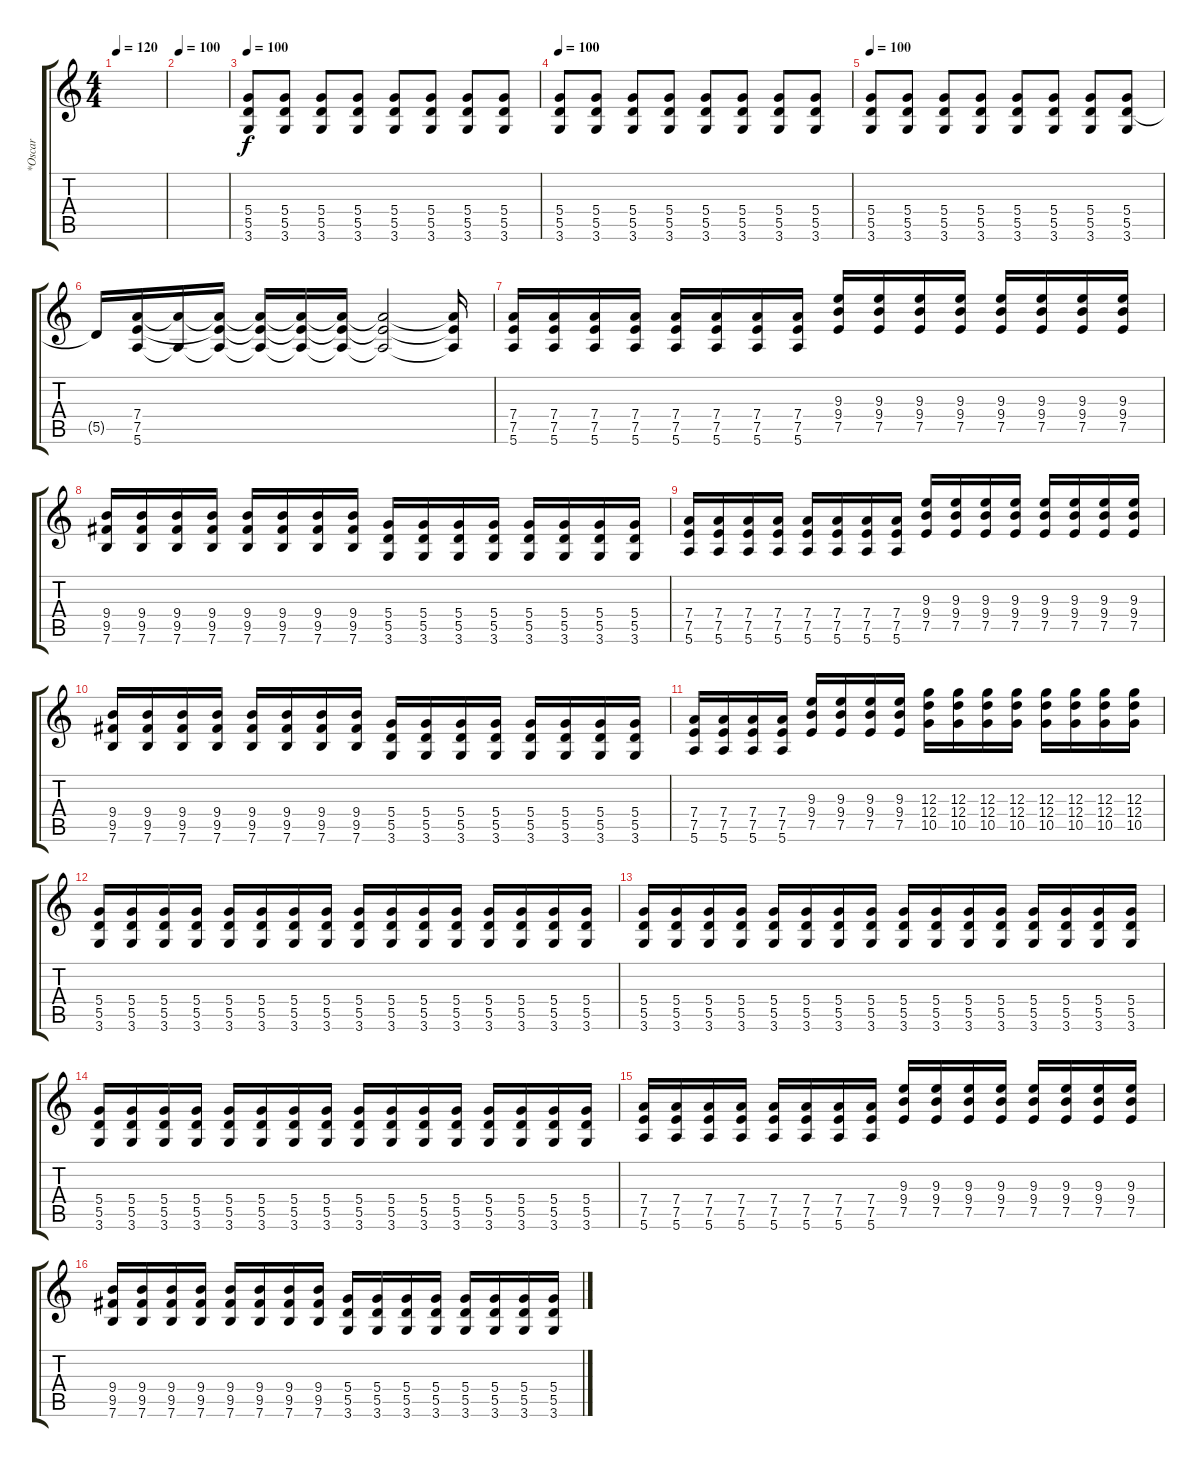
\track ("*Oscar" "*Oscar") {instrument distortionguitar}
\staff {score tabs}
\tuning (E4 B3 G3 D3 A2 E2) {hide}
\ts (4 4)
\tempo 120
\tempo 100
\tempo 120
\clef g2
\ks c
|
\tempo 100
|
\tempo 100
(5.4 5.5 3.6).8{instrument acousticguitarsteel} (5.4 5.5 3.6).8{instrument acousticguitarsteel} (5.4 5.5 3.6).8{instrument acousticguitarsteel} (5.4 5.5 3.6).8{instrument acousticguitarsteel} (5.4 5.5 3.6).8{instrument acousticguitarsteel} (5.4 5.5 3.6).8{instrument acousticguitarsteel} (5.4 5.5 3.6).8{instrument acousticguitarsteel} (5.4 5.5 3.6).8{instrument acousticguitarsteel} |
\tempo 100
(5.4 5.5 3.6).8 (5.4 5.5 3.6).8 (5.4 5.5 3.6).8 (5.4 5.5 3.6).8 (5.4 5.5 3.6).8 (5.4 5.5 3.6).8 (5.4 5.5 3.6).8 (5.4 5.5 3.6).8 |
\tempo 100
(5.4 5.5 3.6).8 (5.4 5.5 3.6).8 (5.4 5.5 3.6).8 (5.4 5.5 3.6).8 (5.4 5.5 3.6).8 (5.4 5.5 3.6).8 (5.4 5.5 3.6).8 (5.4 5.5 3.6).8 |
5.5{t}.16 (7.4 7.5 5.6).16 (7.4{t} 5.6{t}).16 (7.4{t} 7.5{t} 5.6{t}).16 (7.4{t} 7.5{t} 5.6{t}).16 (7.4{t} 7.5{t} 5.6{t}).16 (7.4{t} 7.5{t} 5.6{t}).16 (7.4{t} 7.5{t} 5.6{t}).2 (7.4{t} 7.5{t} 5.6{t}).16 |
(7.4 7.5 5.6).16{instrument distortionguitar} (7.4 7.5 5.6).16 (7.4 7.5 5.6).16 (7.4 7.5 5.6).16 (7.4 7.5 5.6).16 (7.4 7.5 5.6).16 (7.4 7.5 5.6).16 (7.4 7.5 5.6).16 (9.3 9.4 7.5).16 (9.3 9.4 7.5).16 (9.3 9.4 7.5).16 (9.3 9.4 7.5).16 (9.3 9.4 7.5).16 (9.3 9.4 7.5).16 (9.3 9.4 7.5).16 (9.3 9.4 7.5).16 |
(9.4 9.5 7.6).16 (9.4 9.5 7.6).16 (9.4 9.5 7.6).16 (9.4 9.5 7.6).16 (9.4 9.5 7.6).16 (9.4 9.5 7.6).16 (9.4 9.5 7.6).16 (9.4 9.5 7.6).16 (5.4 5.5 3.6).16 (5.4 5.5 3.6).16 (5.4 5.5 3.6).16 (5.4 5.5 3.6).16 (5.4 5.5 3.6).16 (5.4 5.5 3.6).16 (5.4 5.5 3.6).16 (5.4 5.5 3.6).16 |
(7.4 7.5 5.6).16 (7.4 7.5 5.6).16 (7.4 7.5 5.6).16 (7.4 7.5 5.6).16 (7.4 7.5 5.6).16 (7.4 7.5 5.6).16 (7.4 7.5 5.6).16 (7.4 7.5 5.6).16 (9.3 9.4 7.5).16 (9.3 9.4 7.5).16 (9.3 9.4 7.5).16 (9.3 9.4 7.5).16 (9.3 9.4 7.5).16 (9.3 9.4 7.5).16 (9.3 9.4 7.5).16 (9.3 9.4 7.5).16 |
(9.4 9.5 7.6).16 (9.4 9.5 7.6).16 (9.4 9.5 7.6).16 (9.4 9.5 7.6).16 (9.4 9.5 7.6).16 (9.4 9.5 7.6).16 (9.4 9.5 7.6).16 (9.4 9.5 7.6).16 (5.4 5.5 3.6).16 (5.4 5.5 3.6).16 (5.4 5.5 3.6).16 (5.4 5.5 3.6).16 (5.4 5.5 3.6).16 (5.4 5.5 3.6).16 (5.4 5.5 3.6).16 (5.4 5.5 3.6).16 |
(7.4 7.5 5.6).16 (7.4 7.5 5.6).16 (7.4 7.5 5.6).16 (7.4 7.5 5.6).16 (9.3 9.4 7.5).16 (9.3 9.4 7.5).16 (9.3 9.4 7.5).16 (9.3 9.4 7.5).16 (12.3 12.4 10.5).16 (12.3 12.4 10.5).16 (12.3 12.4 10.5).16 (12.3 12.4 10.5).16 (12.3 12.4 10.5).16 (12.3 12.4 10.5).16 (12.3 12.4 10.5).16 (12.3 12.4 10.5).16 |
(5.4 5.5 3.6).16{volume 11} (5.4 5.5 3.6).16 (5.4 5.5 3.6).16 (5.4 5.5 3.6).16 (5.4 5.5 3.6).16 (5.4 5.5 3.6).16 (5.4 5.5 3.6).16 (5.4 5.5 3.6).16 (5.4 5.5 3.6).16 (5.4 5.5 3.6).16 (5.4 5.5 3.6).16 (5.4 5.5 3.6).16 (5.4 5.5 3.6).16 (5.4 5.5 3.6).16 (5.4 5.5 3.6).16 (5.4 5.5 3.6).16 |
(5.4 5.5 3.6).16 (5.4 5.5 3.6).16 (5.4 5.5 3.6).16 (5.4 5.5 3.6).16 (5.4 5.5 3.6).16 (5.4 5.5 3.6).16 (5.4 5.5 3.6).16 (5.4 5.5 3.6).16 (5.4 5.5 3.6).16 (5.4 5.5 3.6).16 (5.4 5.5 3.6).16 (5.4 5.5 3.6).16 (5.4 5.5 3.6).16 (5.4 5.5 3.6).16 (5.4 5.5 3.6).16 (5.4 5.5 3.6).16 |
(5.4 5.5 3.6).16 (5.4 5.5 3.6).16 (5.4 5.5 3.6).16 (5.4 5.5 3.6).16 (5.4 5.5 3.6).16 (5.4 5.5 3.6).16 (5.4 5.5 3.6).16 (5.4 5.5 3.6).16 (5.4 5.5 3.6).16 (5.4 5.5 3.6).16 (5.4 5.5 3.6).16 (5.4 5.5 3.6).16 (5.4 5.5 3.6).16 (5.4 5.5 3.6).16 (5.4 5.5 3.6).16 (5.4 5.5 3.6).16 |
(7.4 7.5 5.6).16{volume 16 instrument distortionguitar} (7.4 7.5 5.6).16 (7.4 7.5 5.6).16 (7.4 7.5 5.6).16 (7.4 7.5 5.6).16 (7.4 7.5 5.6).16 (7.4 7.5 5.6).16 (7.4 7.5 5.6).16 (9.3 9.4 7.5).16 (9.3 9.4 7.5).16 (9.3 9.4 7.5).16 (9.3 9.4 7.5).16 (9.3 9.4 7.5).16 (9.3 9.4 7.5).16 (9.3 9.4 7.5).16 (9.3 9.4 7.5).16 |
(9.4 9.5 7.6).16 (9.4 9.5 7.6).16 (9.4 9.5 7.6).16 (9.4 9.5 7.6).16 (9.4 9.5 7.6).16 (9.4 9.5 7.6).16 (9.4 9.5 7.6).16 (9.4 9.5 7.6).16 (5.4 5.5 3.6).16 (5.4 5.5 3.6).16 (5.4 5.5 3.6).16 (5.4 5.5 3.6).16 (5.4 5.5 3.6).16 (5.4 5.5 3.6).16 (5.4 5.5 3.6).16 (5.4 5.5 3.6).16
